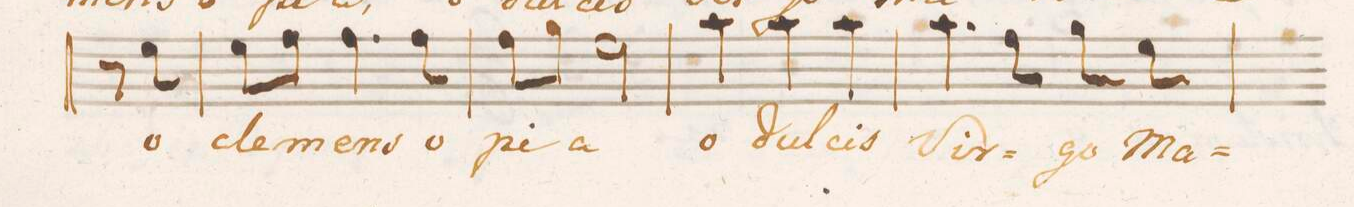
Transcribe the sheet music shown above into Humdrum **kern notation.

**kern	**text
*I"Soprano.	*
*clefC1	*
*k[b-e-]	*
*M3/4	*
8r	.
8cc\	o
=56	=56
8cc\L	cle-
8dd\J	.
4.dd\	-mens
8dd\	o
=57	=57
8dd\L	pi-
8ee-\J	.
2cc\	-a
=58	=58
4ff\	o
4ff\	dul-
4ff\	-cis
=59	=59
4.ff\	Vir-
8dd\	.
8ee-\	-go
8cc\	Ma-
=60	=60
*-	*-
